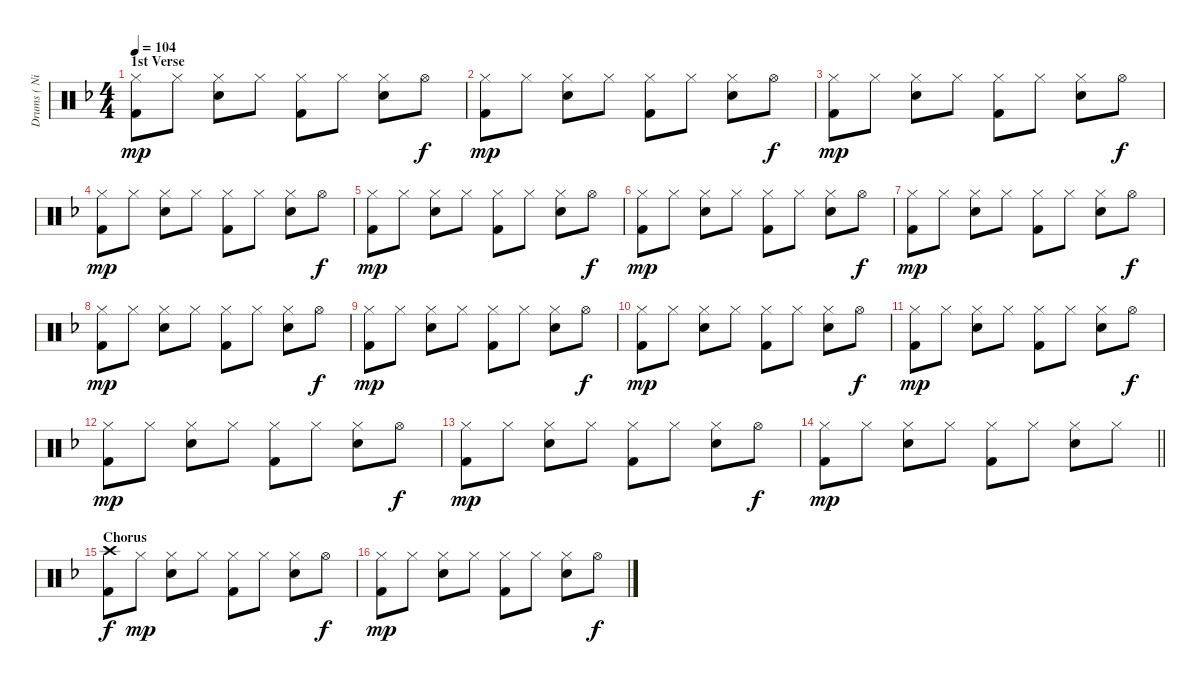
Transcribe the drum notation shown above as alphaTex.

\track ("Drums ( Nick Mason )" "Drums ( Ni") {instrument percussion}
\staff {score}
\articulation defaults
\ts (4 4)
\section ("" "1st Verse")
\tempo 104
\clef neutral
\ks dminor
("Hi-Hat (closed)" "Kick (hit) 2").8{dy mp} "Hi-Hat (closed)".8 ("Hi-Hat (closed)" "Snare (hit) 2").8 "Hi-Hat (closed)".8 ("Hi-Hat (closed)" "Kick (hit) 2").8 "Hi-Hat (closed)".8 ("Hi-Hat (closed)" "Snare (hit) 2").8 "Hi-Hat (open)".8{dy f} |
("Hi-Hat (closed)" "Kick (hit) 2").8{dy mp} "Hi-Hat (closed)".8 ("Hi-Hat (closed)" "Snare (hit) 2").8 "Hi-Hat (closed)".8 ("Hi-Hat (closed)" "Kick (hit) 2").8 "Hi-Hat (closed)".8 ("Hi-Hat (closed)" "Snare (hit) 2").8 "Hi-Hat (open)".8{dy f} |
("Hi-Hat (closed)" "Kick (hit) 2").8{dy mp} "Hi-Hat (closed)".8 ("Hi-Hat (closed)" "Snare (hit) 2").8 "Hi-Hat (closed)".8 ("Hi-Hat (closed)" "Kick (hit) 2").8 "Hi-Hat (closed)".8 ("Hi-Hat (closed)" "Snare (hit) 2").8 "Hi-Hat (open)".8{dy f} |
("Hi-Hat (closed)" "Kick (hit) 2").8{dy mp} "Hi-Hat (closed)".8 ("Hi-Hat (closed)" "Snare (hit) 2").8 "Hi-Hat (closed)".8 ("Hi-Hat (closed)" "Kick (hit) 2").8 "Hi-Hat (closed)".8 ("Hi-Hat (closed)" "Snare (hit) 2").8 "Hi-Hat (open)".8{dy f} |
("Hi-Hat (closed)" "Kick (hit) 2").8{dy mp} "Hi-Hat (closed)".8 ("Hi-Hat (closed)" "Snare (hit) 2").8 "Hi-Hat (closed)".8 ("Hi-Hat (closed)" "Kick (hit) 2").8 "Hi-Hat (closed)".8 ("Hi-Hat (closed)" "Snare (hit) 2").8 "Hi-Hat (open)".8{dy f} |
("Hi-Hat (closed)" "Kick (hit) 2").8{dy mp} "Hi-Hat (closed)".8 ("Hi-Hat (closed)" "Snare (hit) 2").8 "Hi-Hat (closed)".8 ("Hi-Hat (closed)" "Kick (hit) 2").8 "Hi-Hat (closed)".8 ("Hi-Hat (closed)" "Snare (hit) 2").8 "Hi-Hat (open)".8{dy f} |
("Hi-Hat (closed)" "Kick (hit) 2").8{dy mp} "Hi-Hat (closed)".8 ("Hi-Hat (closed)" "Snare (hit) 2").8 "Hi-Hat (closed)".8 ("Hi-Hat (closed)" "Kick (hit) 2").8 "Hi-Hat (closed)".8 ("Hi-Hat (closed)" "Snare (hit) 2").8 "Hi-Hat (open)".8{dy f} |
("Hi-Hat (closed)" "Kick (hit) 2").8{dy mp} "Hi-Hat (closed)".8 ("Hi-Hat (closed)" "Snare (hit) 2").8 "Hi-Hat (closed)".8 ("Hi-Hat (closed)" "Kick (hit) 2").8 "Hi-Hat (closed)".8 ("Hi-Hat (closed)" "Snare (hit) 2").8 "Hi-Hat (open)".8{dy f} |
("Hi-Hat (closed)" "Kick (hit) 2").8{dy mp} "Hi-Hat (closed)".8 ("Hi-Hat (closed)" "Snare (hit) 2").8 "Hi-Hat (closed)".8 ("Hi-Hat (closed)" "Kick (hit) 2").8 "Hi-Hat (closed)".8 ("Hi-Hat (closed)" "Snare (hit) 2").8 "Hi-Hat (open)".8{dy f} |
("Hi-Hat (closed)" "Kick (hit) 2").8{dy mp} "Hi-Hat (closed)".8 ("Hi-Hat (closed)" "Snare (hit) 2").8 "Hi-Hat (closed)".8 ("Hi-Hat (closed)" "Kick (hit) 2").8 "Hi-Hat (closed)".8 ("Hi-Hat (closed)" "Snare (hit) 2").8 "Hi-Hat (open)".8{dy f} |
("Hi-Hat (closed)" "Kick (hit) 2").8{dy mp} "Hi-Hat (closed)".8 ("Hi-Hat (closed)" "Snare (hit) 2").8 "Hi-Hat (closed)".8 ("Hi-Hat (closed)" "Kick (hit) 2").8 "Hi-Hat (closed)".8 ("Hi-Hat (closed)" "Snare (hit) 2").8 "Hi-Hat (open)".8{dy f} |
("Hi-Hat (closed)" "Kick (hit) 2").8{dy mp} "Hi-Hat (closed)".8 ("Hi-Hat (closed)" "Snare (hit) 2").8 "Hi-Hat (closed)".8 ("Hi-Hat (closed)" "Kick (hit) 2").8 "Hi-Hat (closed)".8 ("Hi-Hat (closed)" "Snare (hit) 2").8 "Hi-Hat (open)".8{dy f} |
("Hi-Hat (closed)" "Kick (hit) 2").8{dy mp} "Hi-Hat (closed)".8 ("Hi-Hat (closed)" "Snare (hit) 2").8 "Hi-Hat (closed)".8 ("Hi-Hat (closed)" "Kick (hit) 2").8 "Hi-Hat (closed)".8 ("Hi-Hat (closed)" "Snare (hit) 2").8 "Hi-Hat (open)".8{dy f} |
\barLineRight lightlight
("Hi-Hat (closed)" "Kick (hit) 2").8{dy mp} "Hi-Hat (closed)".8 ("Hi-Hat (closed)" "Snare (hit) 2").8 "Hi-Hat (closed)".8 ("Hi-Hat (closed)" "Kick (hit) 2").8 "Hi-Hat (closed)".8 ("Hi-Hat (closed)" "Snare (hit) 2").8 "Hi-Hat (closed)".8 |
\section ("" "Chorus")
("Crash high (hit)" "Kick (hit) 2").8{dy f} "Hi-Hat (closed)".8{dy mp} ("Hi-Hat (closed)" "Snare (hit) 2").8 "Hi-Hat (closed)".8 ("Hi-Hat (closed)" "Kick (hit) 2").8 "Hi-Hat (closed)".8 ("Hi-Hat (closed)" "Snare (hit) 2").8 "Hi-Hat (open)".8{dy f} |
("Hi-Hat (closed)" "Kick (hit) 2").8{dy mp} "Hi-Hat (closed)".8 ("Hi-Hat (closed)" "Snare (hit) 2").8 "Hi-Hat (closed)".8 ("Hi-Hat (closed)" "Kick (hit) 2").8 "Hi-Hat (closed)".8 ("Hi-Hat (closed)" "Snare (hit) 2").8 "Hi-Hat (open)".8{dy f}
